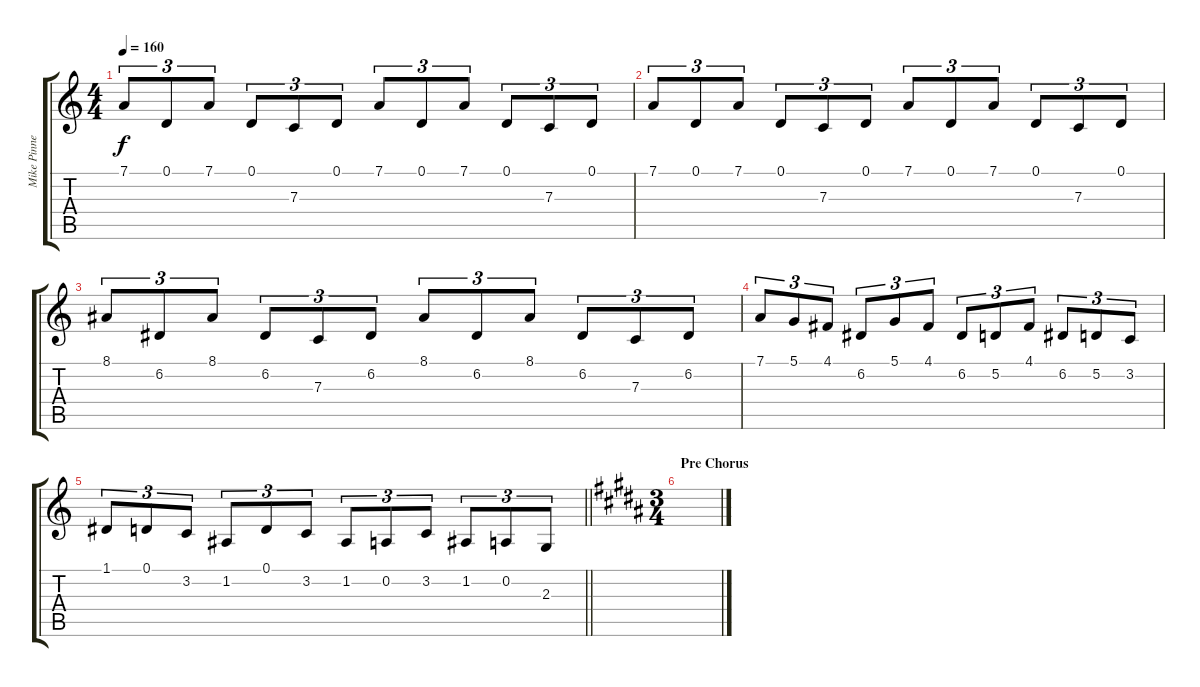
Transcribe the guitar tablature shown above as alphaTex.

\track ("Mike Pinnella (piano)" "Mike Pinne") {instrument harpsichord}
\staff {score tabs}
\tuning (D4 A3 F3 C3 G2 D2) {hide}
\ts (4 4)
\tempo 160
\clef g2
\ks aminor
7.1.8{tu (3 2) dy f} 0.1.8{tu (3 2)} 7.1.8{tu (3 2)} 0.1.8{tu (3 2)} 7.3.8{tu (3 2)} 0.1.8{tu (3 2)} 7.1.8{tu (3 2)} 0.1.8{tu (3 2)} 7.1.8{tu (3 2)} 0.1.8{tu (3 2)} 7.3.8{tu (3 2)} 0.1.8{tu (3 2)} |
7.1.8{tu (3 2)} 0.1.8{tu (3 2)} 7.1.8{tu (3 2)} 0.1.8{tu (3 2)} 7.3.8{tu (3 2)} 0.1.8{tu (3 2)} 7.1.8{tu (3 2)} 0.1.8{tu (3 2)} 7.1.8{tu (3 2)} 0.1.8{tu (3 2)} 7.3.8{tu (3 2)} 0.1.8{tu (3 2)} |
8.1.8{tu (3 2)} 6.2.8{tu (3 2)} 8.1.8{tu (3 2)} 6.2.8{tu (3 2)} 7.3.8{tu (3 2)} 6.2.8{tu (3 2)} 8.1.8{tu (3 2)} 6.2.8{tu (3 2)} 8.1.8{tu (3 2)} 6.2.8{tu (3 2)} 7.3.8{tu (3 2)} 6.2.8{tu (3 2)} |
7.1.8{tu (3 2)} 5.1.8{tu (3 2)} 4.1.8{tu (3 2)} 6.2.8{tu (3 2)} 5.1.8{tu (3 2)} 4.1.8{tu (3 2)} 6.2.8{tu (3 2)} 5.2.8{tu (3 2)} 4.1.8{tu (3 2)} 6.2.8{tu (3 2)} 5.2.8{tu (3 2)} 3.2.8{tu (3 2)} |
\barLineRight lightlight
1.1.8{tu (3 2)} 0.1.8{tu (3 2)} 3.2.8{tu (3 2)} 1.2.8{tu (3 2)} 0.1.8{tu (3 2)} 3.2.8{tu (3 2)} 1.2.8{tu (3 2)} 0.2.8{tu (3 2)} 3.2.8{tu (3 2)} 1.2.8{tu (3 2)} 0.2.8{tu (3 2)} 2.3.8{tu (3 2)} |
\ts (3 4)
\section ("" "Pre Chorus")
\ks g#minor
